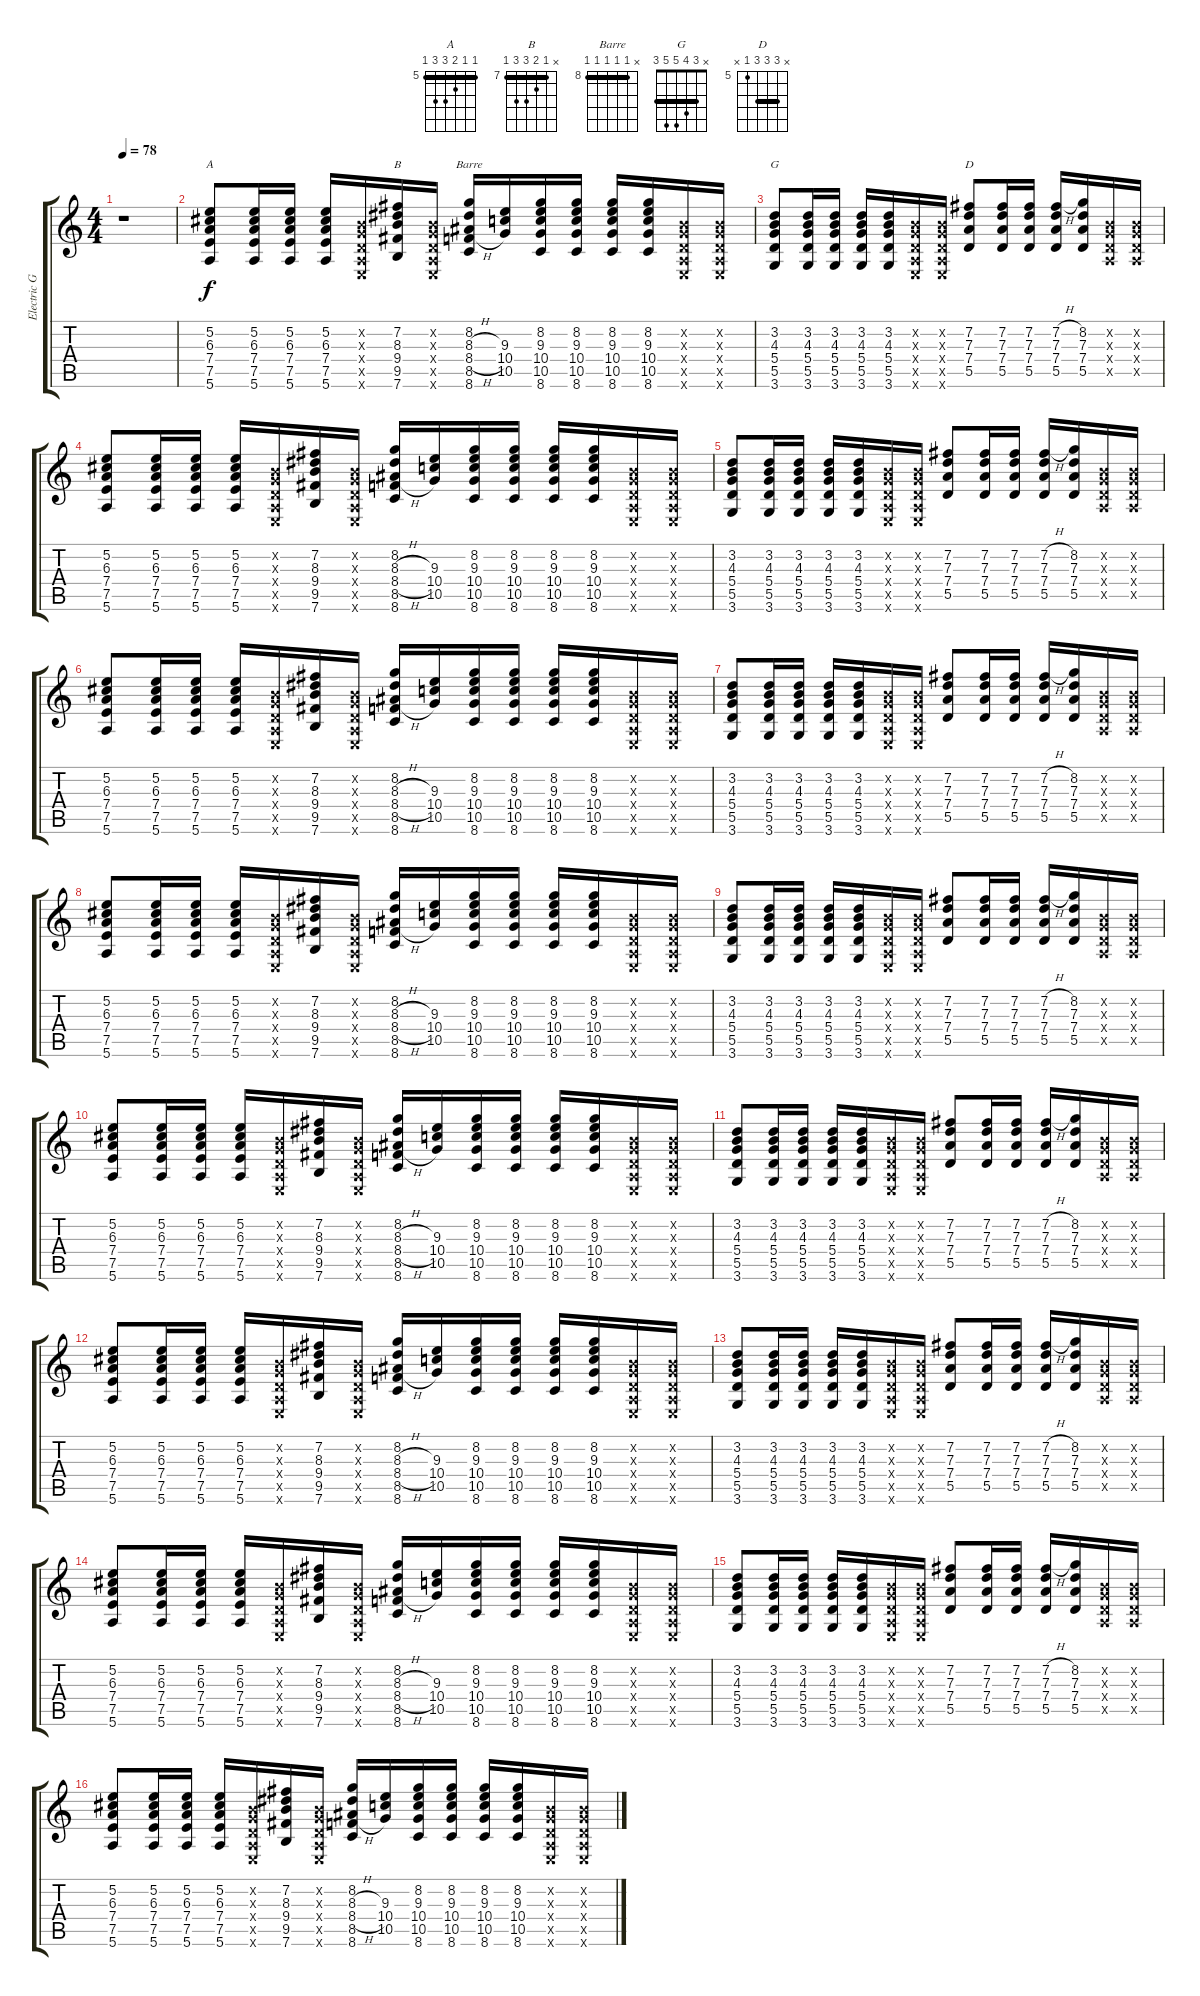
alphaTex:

\track ("Electric Guitar" "Electric G") {instrument overdrivenguitar}
\staff {score tabs}
\tuning (E4 B3 G3 D3 A2 E2) {hide}
\chord ("A" 5 5 6 7 7 5) {firstfret 5 barre 5}
\chord ("B" x 7 8 9 9 7) {firstfret 7 barre 7}
\chord ("Barre" x 8 8 8 8 8) {firstfret 8 barre 8}
\chord ("G" x 3 4 5 5 3) {barre 3}
\chord ("D" x 7 7 7 5 x) {firstfret 5 barre 7}
\ts (4 4)
\tempo 78
\clef g2
\ks c
r.1{dy f} |
(5.2 6.3 7.4 7.5 5.6).8{ch "A"} (5.2 6.3 7.4 7.5 5.6).16 (5.2 6.3 7.4 7.5 5.6).16 (5.2 6.3 7.4 7.5 5.6).16 (0.2{x} 0.3{x} 0.4{x} 0.5{x} 0.6{x}).16 (7.2 8.3 9.4 9.5 7.6).16{ch "B"} (0.2{x} 0.3{x} 0.4{x} 0.5{x} 0.6{x}).16 (8.2 8.3{h} 8.4{h} 8.5{h} 8.6).16{ch "Barre"} (9.3 10.4 10.5).16 (8.2 9.3 10.4 10.5 8.6).16 (8.2 9.3 10.4 10.5 8.6).16 (8.2 9.3 10.4 10.5 8.6).16 (8.2 9.3 10.4 10.5 8.6).16 (0.2{x} 0.3{x} 0.4{x} 0.5{x} 0.6{x}).16 (0.2{x} 0.3{x} 0.4{x} 0.5{x} 0.6{x}).16 |
(3.2 4.3 5.4 5.5 3.6).8{ch "G"} (3.2 4.3 5.4 5.5 3.6).16 (3.2 4.3 5.4 5.5 3.6).16 (3.2 4.3 5.4 5.5 3.6).16 (3.2 4.3 5.4 5.5 3.6).16 (0.2{x} 0.3{x} 0.4{x} 0.5{x} 0.6{x}).16 (0.2{x} 0.3{x} 0.4{x} 0.5{x} 0.6{x}).16 (7.2 7.3 7.4 5.5).8{ch "D"} (7.2 7.3 7.4 5.5).16 (7.2 7.3 7.4 5.5).16 (7.2{h} 7.3 7.4 5.5).16 (8.2 7.3 7.4 5.5).16 (0.2{x} 0.3{x} 0.4{x} 0.5{x}).16 (0.2{x} 0.3{x} 0.4{x} 0.5{x}).16 |
(5.2 6.3 7.4 7.5 5.6).8 (5.2 6.3 7.4 7.5 5.6).16 (5.2 6.3 7.4 7.5 5.6).16 (5.2 6.3 7.4 7.5 5.6).16 (0.2{x} 0.3{x} 0.4{x} 0.5{x} 0.6{x}).16 (7.2 8.3 9.4 9.5 7.6).16 (0.2{x} 0.3{x} 0.4{x} 0.5{x} 0.6{x}).16 (8.2 8.3{h} 8.4{h} 8.5{h} 8.6).16 (9.3 10.4 10.5).16 (8.2 9.3 10.4 10.5 8.6).16 (8.2 9.3 10.4 10.5 8.6).16 (8.2 9.3 10.4 10.5 8.6).16 (8.2 9.3 10.4 10.5 8.6).16 (0.2{x} 0.3{x} 0.4{x} 0.5{x} 0.6{x}).16 (0.2{x} 0.3{x} 0.4{x} 0.5{x} 0.6{x}).16 |
(3.2 4.3 5.4 5.5 3.6).8 (3.2 4.3 5.4 5.5 3.6).16 (3.2 4.3 5.4 5.5 3.6).16 (3.2 4.3 5.4 5.5 3.6).16 (3.2 4.3 5.4 5.5 3.6).16 (0.2{x} 0.3{x} 0.4{x} 0.5{x} 0.6{x}).16 (0.2{x} 0.3{x} 0.4{x} 0.5{x} 0.6{x}).16 (7.2 7.3 7.4 5.5).8 (7.2 7.3 7.4 5.5).16 (7.2 7.3 7.4 5.5).16 (7.2{h} 7.3 7.4 5.5).16 (8.2 7.3 7.4 5.5).16 (0.2{x} 0.3{x} 0.4{x} 0.5{x}).16 (0.2{x} 0.3{x} 0.4{x} 0.5{x}).16 |
(5.2 6.3 7.4 7.5 5.6).8 (5.2 6.3 7.4 7.5 5.6).16 (5.2 6.3 7.4 7.5 5.6).16 (5.2 6.3 7.4 7.5 5.6).16 (0.2{x} 0.3{x} 0.4{x} 0.5{x} 0.6{x}).16 (7.2 8.3 9.4 9.5 7.6).16 (0.2{x} 0.3{x} 0.4{x} 0.5{x} 0.6{x}).16 (8.2 8.3{h} 8.4{h} 8.5{h} 8.6).16 (9.3 10.4 10.5).16 (8.2 9.3 10.4 10.5 8.6).16 (8.2 9.3 10.4 10.5 8.6).16 (8.2 9.3 10.4 10.5 8.6).16 (8.2 9.3 10.4 10.5 8.6).16 (0.2{x} 0.3{x} 0.4{x} 0.5{x} 0.6{x}).16 (0.2{x} 0.3{x} 0.4{x} 0.5{x} 0.6{x}).16 |
(3.2 4.3 5.4 5.5 3.6).8 (3.2 4.3 5.4 5.5 3.6).16 (3.2 4.3 5.4 5.5 3.6).16 (3.2 4.3 5.4 5.5 3.6).16 (3.2 4.3 5.4 5.5 3.6).16 (0.2{x} 0.3{x} 0.4{x} 0.5{x} 0.6{x}).16 (0.2{x} 0.3{x} 0.4{x} 0.5{x} 0.6{x}).16 (7.2 7.3 7.4 5.5).8 (7.2 7.3 7.4 5.5).16 (7.2 7.3 7.4 5.5).16 (7.2{h} 7.3 7.4 5.5).16 (8.2 7.3 7.4 5.5).16 (0.2{x} 0.3{x} 0.4{x} 0.5{x}).16 (0.2{x} 0.3{x} 0.4{x} 0.5{x}).16 |
(5.2 6.3 7.4 7.5 5.6).8 (5.2 6.3 7.4 7.5 5.6).16 (5.2 6.3 7.4 7.5 5.6).16 (5.2 6.3 7.4 7.5 5.6).16 (0.2{x} 0.3{x} 0.4{x} 0.5{x} 0.6{x}).16 (7.2 8.3 9.4 9.5 7.6).16 (0.2{x} 0.3{x} 0.4{x} 0.5{x} 0.6{x}).16 (8.2 8.3{h} 8.4{h} 8.5{h} 8.6).16 (9.3 10.4 10.5).16 (8.2 9.3 10.4 10.5 8.6).16 (8.2 9.3 10.4 10.5 8.6).16 (8.2 9.3 10.4 10.5 8.6).16 (8.2 9.3 10.4 10.5 8.6).16 (0.2{x} 0.3{x} 0.4{x} 0.5{x} 0.6{x}).16 (0.2{x} 0.3{x} 0.4{x} 0.5{x} 0.6{x}).16 |
(3.2 4.3 5.4 5.5 3.6).8 (3.2 4.3 5.4 5.5 3.6).16 (3.2 4.3 5.4 5.5 3.6).16 (3.2 4.3 5.4 5.5 3.6).16 (3.2 4.3 5.4 5.5 3.6).16 (0.2{x} 0.3{x} 0.4{x} 0.5{x} 0.6{x}).16 (0.2{x} 0.3{x} 0.4{x} 0.5{x} 0.6{x}).16 (7.2 7.3 7.4 5.5).8 (7.2 7.3 7.4 5.5).16 (7.2 7.3 7.4 5.5).16 (7.2{h} 7.3 7.4 5.5).16 (8.2 7.3 7.4 5.5).16 (0.2{x} 0.3{x} 0.4{x} 0.5{x}).16 (0.2{x} 0.3{x} 0.4{x} 0.5{x}).16 |
(5.2 6.3 7.4 7.5 5.6).8 (5.2 6.3 7.4 7.5 5.6).16 (5.2 6.3 7.4 7.5 5.6).16 (5.2 6.3 7.4 7.5 5.6).16 (0.2{x} 0.3{x} 0.4{x} 0.5{x} 0.6{x}).16 (7.2 8.3 9.4 9.5 7.6).16 (0.2{x} 0.3{x} 0.4{x} 0.5{x} 0.6{x}).16 (8.2 8.3{h} 8.4{h} 8.5{h} 8.6).16 (9.3 10.4 10.5).16 (8.2 9.3 10.4 10.5 8.6).16 (8.2 9.3 10.4 10.5 8.6).16 (8.2 9.3 10.4 10.5 8.6).16 (8.2 9.3 10.4 10.5 8.6).16 (0.2{x} 0.3{x} 0.4{x} 0.5{x} 0.6{x}).16 (0.2{x} 0.3{x} 0.4{x} 0.5{x} 0.6{x}).16 |
(3.2 4.3 5.4 5.5 3.6).8 (3.2 4.3 5.4 5.5 3.6).16 (3.2 4.3 5.4 5.5 3.6).16 (3.2 4.3 5.4 5.5 3.6).16 (3.2 4.3 5.4 5.5 3.6).16 (0.2{x} 0.3{x} 0.4{x} 0.5{x} 0.6{x}).16 (0.2{x} 0.3{x} 0.4{x} 0.5{x} 0.6{x}).16 (7.2 7.3 7.4 5.5).8 (7.2 7.3 7.4 5.5).16 (7.2 7.3 7.4 5.5).16 (7.2{h} 7.3 7.4 5.5).16 (8.2 7.3 7.4 5.5).16 (0.2{x} 0.3{x} 0.4{x} 0.5{x}).16 (0.2{x} 0.3{x} 0.4{x} 0.5{x}).16 |
(5.2 6.3 7.4 7.5 5.6).8 (5.2 6.3 7.4 7.5 5.6).16 (5.2 6.3 7.4 7.5 5.6).16 (5.2 6.3 7.4 7.5 5.6).16 (0.2{x} 0.3{x} 0.4{x} 0.5{x} 0.6{x}).16 (7.2 8.3 9.4 9.5 7.6).16 (0.2{x} 0.3{x} 0.4{x} 0.5{x} 0.6{x}).16 (8.2 8.3{h} 8.4{h} 8.5{h} 8.6).16 (9.3 10.4 10.5).16 (8.2 9.3 10.4 10.5 8.6).16 (8.2 9.3 10.4 10.5 8.6).16 (8.2 9.3 10.4 10.5 8.6).16 (8.2 9.3 10.4 10.5 8.6).16 (0.2{x} 0.3{x} 0.4{x} 0.5{x} 0.6{x}).16 (0.2{x} 0.3{x} 0.4{x} 0.5{x} 0.6{x}).16 |
(3.2 4.3 5.4 5.5 3.6).8 (3.2 4.3 5.4 5.5 3.6).16 (3.2 4.3 5.4 5.5 3.6).16 (3.2 4.3 5.4 5.5 3.6).16 (3.2 4.3 5.4 5.5 3.6).16 (0.2{x} 0.3{x} 0.4{x} 0.5{x} 0.6{x}).16 (0.2{x} 0.3{x} 0.4{x} 0.5{x} 0.6{x}).16 (7.2 7.3 7.4 5.5).8 (7.2 7.3 7.4 5.5).16 (7.2 7.3 7.4 5.5).16 (7.2{h} 7.3 7.4 5.5).16 (8.2 7.3 7.4 5.5).16 (0.2{x} 0.3{x} 0.4{x} 0.5{x}).16 (0.2{x} 0.3{x} 0.4{x} 0.5{x}).16 |
(5.2 6.3 7.4 7.5 5.6).8 (5.2 6.3 7.4 7.5 5.6).16 (5.2 6.3 7.4 7.5 5.6).16 (5.2 6.3 7.4 7.5 5.6).16 (0.2{x} 0.3{x} 0.4{x} 0.5{x} 0.6{x}).16 (7.2 8.3 9.4 9.5 7.6).16 (0.2{x} 0.3{x} 0.4{x} 0.5{x} 0.6{x}).16 (8.2 8.3{h} 8.4{h} 8.5{h} 8.6).16 (9.3 10.4 10.5).16 (8.2 9.3 10.4 10.5 8.6).16 (8.2 9.3 10.4 10.5 8.6).16 (8.2 9.3 10.4 10.5 8.6).16 (8.2 9.3 10.4 10.5 8.6).16 (0.2{x} 0.3{x} 0.4{x} 0.5{x} 0.6{x}).16 (0.2{x} 0.3{x} 0.4{x} 0.5{x} 0.6{x}).16 |
(3.2 4.3 5.4 5.5 3.6).8 (3.2 4.3 5.4 5.5 3.6).16 (3.2 4.3 5.4 5.5 3.6).16 (3.2 4.3 5.4 5.5 3.6).16 (3.2 4.3 5.4 5.5 3.6).16 (0.2{x} 0.3{x} 0.4{x} 0.5{x} 0.6{x}).16 (0.2{x} 0.3{x} 0.4{x} 0.5{x} 0.6{x}).16 (7.2 7.3 7.4 5.5).8 (7.2 7.3 7.4 5.5).16 (7.2 7.3 7.4 5.5).16 (7.2{h} 7.3 7.4 5.5).16 (8.2 7.3 7.4 5.5).16 (0.2{x} 0.3{x} 0.4{x} 0.5{x}).16 (0.2{x} 0.3{x} 0.4{x} 0.5{x}).16 |
(5.2 6.3 7.4 7.5 5.6).8 (5.2 6.3 7.4 7.5 5.6).16 (5.2 6.3 7.4 7.5 5.6).16 (5.2 6.3 7.4 7.5 5.6).16 (0.2{x} 0.3{x} 0.4{x} 0.5{x} 0.6{x}).16 (7.2 8.3 9.4 9.5 7.6).16 (0.2{x} 0.3{x} 0.4{x} 0.5{x} 0.6{x}).16 (8.2 8.3{h} 8.4{h} 8.5{h} 8.6).16 (9.3 10.4 10.5).16 (8.2 9.3 10.4 10.5 8.6).16 (8.2 9.3 10.4 10.5 8.6).16 (8.2 9.3 10.4 10.5 8.6).16 (8.2 9.3 10.4 10.5 8.6).16 (0.2{x} 0.3{x} 0.4{x} 0.5{x} 0.6{x}).16 (0.2{x} 0.3{x} 0.4{x} 0.5{x} 0.6{x}).16
